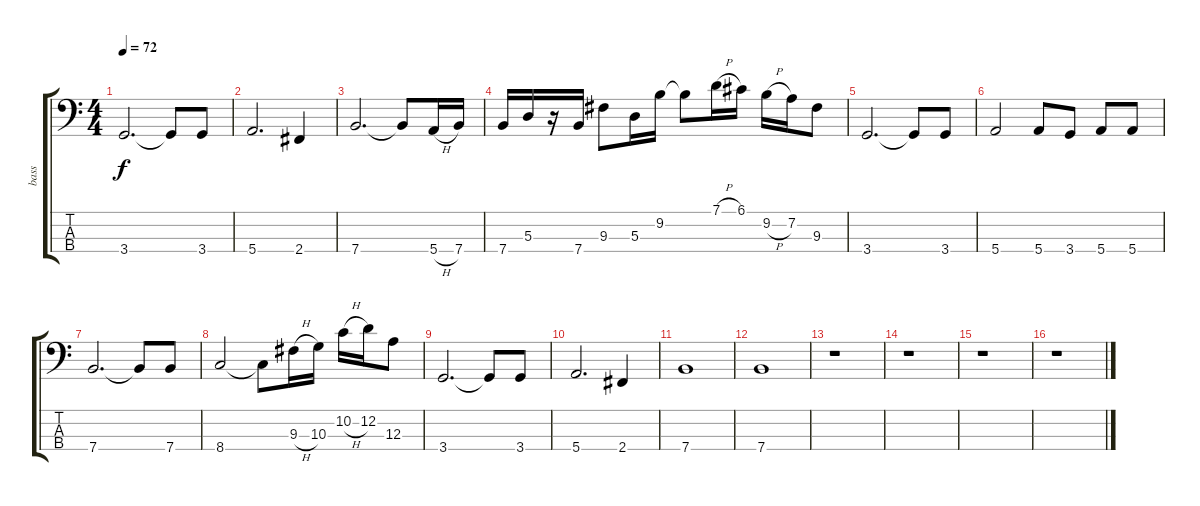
\track ("bass" "bass") {instrument electricbasspick}
\staff {score tabs}
\tuning (G2 D2 A1 E1) {hide}
\ts (4 4)
\tempo 72
\clef f4
\ks c
3.4.2{d dy f} 3.4{t}.8 3.4.8 |
5.4.2{d} 2.4.4 |
7.4.2{d} 7.4{t}.8 5.4{h}.16 7.4.16 |
7.4.16 5.3.16 r.16 7.4.16 9.3.8 5.3.16 9.2.16 9.2{t}.8 7.1{h}.16 6.1.16 9.2{h}.16 7.2.16 9.3.8 |
3.4.2{d} 3.4{t}.8 3.4.8 |
5.4.2 5.4.8 3.4.8 5.4.8 5.4.8 |
7.4.2{d} 7.4{t}.8 7.4.8 |
8.4.2 8.4{t}.8 9.3{h}.16 10.3.16 10.2{h}.16 12.2.16 12.3.8 |
3.4.2{d} 3.4{t}.8 3.4.8 |
5.4.2{d} 2.4.4 |
7.4.1 |
7.4.1 |
r.1 |
r.1 |
r.1 |
r.1
